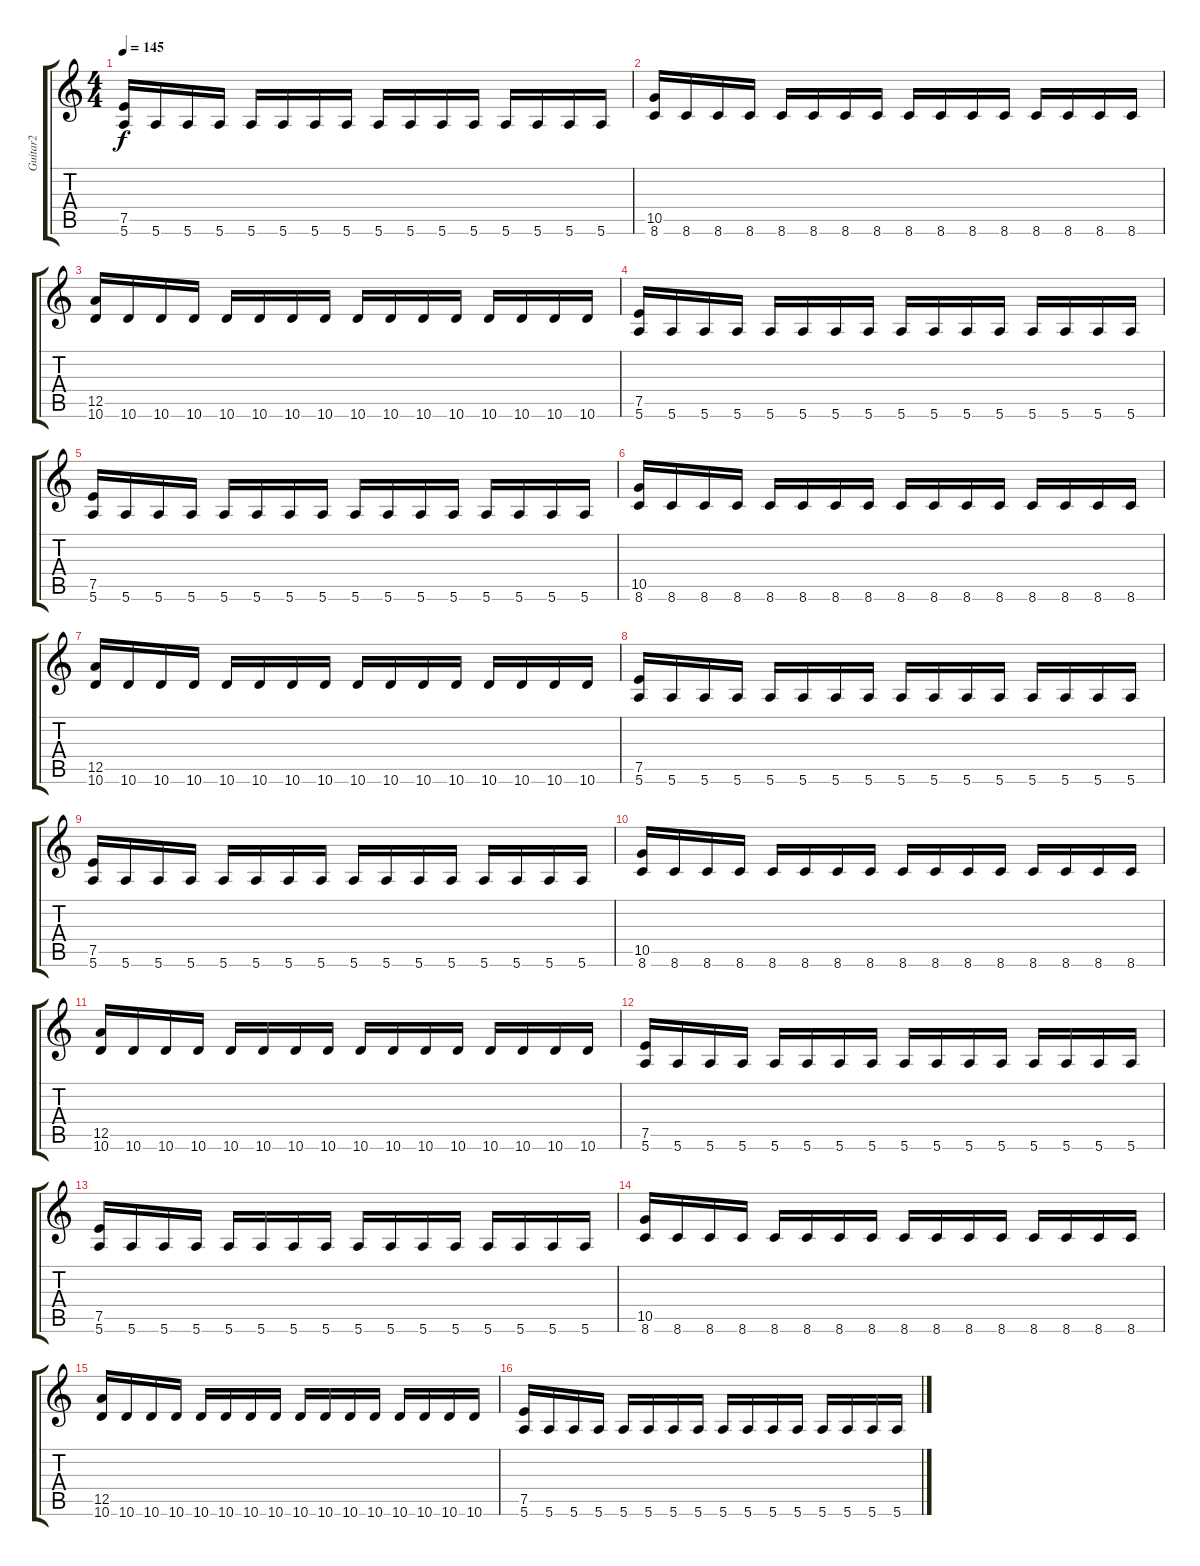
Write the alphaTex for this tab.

\track ("Guitar2" "Guitar2") {instrument distortionguitar}
\staff {score tabs}
\tuning (E4 B3 G3 D3 A2 E2) {hide}
\ts (4 4)
\tempo 145
\clef g2
\ks c
(7.5 5.6).16{dy f} 5.6.16 5.6.16 5.6.16 5.6.16 5.6.16 5.6.16 5.6.16 5.6.16 5.6.16 5.6.16 5.6.16 5.6.16 5.6.16 5.6.16 5.6.16 |
(10.5 8.6).16 8.6.16 8.6.16 8.6.16 8.6.16 8.6.16 8.6.16 8.6.16 8.6.16 8.6.16 8.6.16 8.6.16 8.6.16 8.6.16 8.6.16 8.6.16 |
(12.5 10.6).16 10.6.16 10.6.16 10.6.16 10.6.16 10.6.16 10.6.16 10.6.16 10.6.16 10.6.16 10.6.16 10.6.16 10.6.16 10.6.16 10.6.16 10.6.16 |
(7.5 5.6).16 5.6.16 5.6.16 5.6.16 5.6.16 5.6.16 5.6.16 5.6.16 5.6.16 5.6.16 5.6.16 5.6.16 5.6.16 5.6.16 5.6.16 5.6.16 |
(7.5 5.6).16 5.6.16 5.6.16 5.6.16 5.6.16 5.6.16 5.6.16 5.6.16 5.6.16 5.6.16 5.6.16 5.6.16 5.6.16 5.6.16 5.6.16 5.6.16 |
(10.5 8.6).16 8.6.16 8.6.16 8.6.16 8.6.16 8.6.16 8.6.16 8.6.16 8.6.16 8.6.16 8.6.16 8.6.16 8.6.16 8.6.16 8.6.16 8.6.16 |
(12.5 10.6).16 10.6.16 10.6.16 10.6.16 10.6.16 10.6.16 10.6.16 10.6.16 10.6.16 10.6.16 10.6.16 10.6.16 10.6.16 10.6.16 10.6.16 10.6.16 |
(7.5 5.6).16 5.6.16 5.6.16 5.6.16 5.6.16 5.6.16 5.6.16 5.6.16 5.6.16 5.6.16 5.6.16 5.6.16 5.6.16 5.6.16 5.6.16 5.6.16 |
(7.5 5.6).16 5.6.16 5.6.16 5.6.16 5.6.16 5.6.16 5.6.16 5.6.16 5.6.16 5.6.16 5.6.16 5.6.16 5.6.16 5.6.16 5.6.16 5.6.16 |
(10.5 8.6).16 8.6.16 8.6.16 8.6.16 8.6.16 8.6.16 8.6.16 8.6.16 8.6.16 8.6.16 8.6.16 8.6.16 8.6.16 8.6.16 8.6.16 8.6.16 |
(12.5 10.6).16 10.6.16 10.6.16 10.6.16 10.6.16 10.6.16 10.6.16 10.6.16 10.6.16 10.6.16 10.6.16 10.6.16 10.6.16 10.6.16 10.6.16 10.6.16 |
(7.5 5.6).16 5.6.16 5.6.16 5.6.16 5.6.16 5.6.16 5.6.16 5.6.16 5.6.16 5.6.16 5.6.16 5.6.16 5.6.16 5.6.16 5.6.16 5.6.16 |
(7.5 5.6).16 5.6.16 5.6.16 5.6.16 5.6.16 5.6.16 5.6.16 5.6.16 5.6.16 5.6.16 5.6.16 5.6.16 5.6.16 5.6.16 5.6.16 5.6.16 |
(10.5 8.6).16 8.6.16 8.6.16 8.6.16 8.6.16 8.6.16 8.6.16 8.6.16 8.6.16 8.6.16 8.6.16 8.6.16 8.6.16 8.6.16 8.6.16 8.6.16 |
(12.5 10.6).16 10.6.16 10.6.16 10.6.16 10.6.16 10.6.16 10.6.16 10.6.16 10.6.16 10.6.16 10.6.16 10.6.16 10.6.16 10.6.16 10.6.16 10.6.16 |
(7.5 5.6).16 5.6.16 5.6.16 5.6.16 5.6.16 5.6.16 5.6.16 5.6.16 5.6.16 5.6.16 5.6.16 5.6.16 5.6.16 5.6.16 5.6.16 5.6.16
